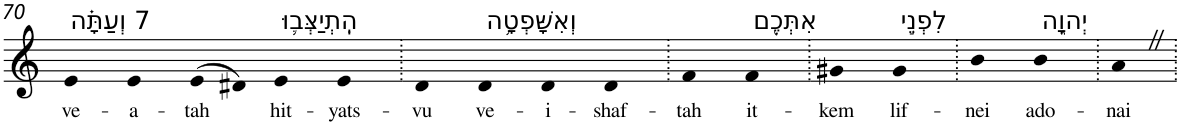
**kern	**text
*part1	*part1
*staff1	*staff1
*I"Piano	*
*I'Pno	*
!!LO:PB:g=z
*clefG2	*
*k[]	*
=70	=70
!LO:TX:a:t=7 וְעַתָּ֗ה	!
!	!LO:LY:b
4e	ve-
!	!LO:LY:b
4e	-a-
!	!LO:LY:b
(>8e	-tah
8d#X)	.
!LO:TX:a:t=הִֽתְיַצְּב֛וּ	!
!	!LO:LY:b
4e	hit-
!	!LO:LY:b
4e	-yats-
=71.	=71.
!	!LO:LY:b
4d	-vu
!LO:TX:a:t=וְאִשָּׁפְטָ֥ה	!
!	!LO:LY:b
4d	ve-
!	!LO:LY:b
4d	-i-
!	!LO:LY:b
4d	-shaf-
=72.	=72.
!	!LO:LY:b
4f	-tah
!LO:TX:a:t=אִתְּכֶ֖ם	!
!	!LO:LY:b
4f	it-
=73.	=73.
!	!LO:LY:b
4g#X	-kem
!LO:TX:a:t=לִפְנֵ֣י	!
!	!LO:LY:b
4g#	lif-
=74.	=74.
!	!LO:LY:b
4b	-nei
!LO:TX:a:t=יְהוָ֑ה	!
!	!LO:LY:b
4b	ado-
=75.	=75.
!	!LO:LY:b
4aZ	-nai
=.	=.
*-	*-
